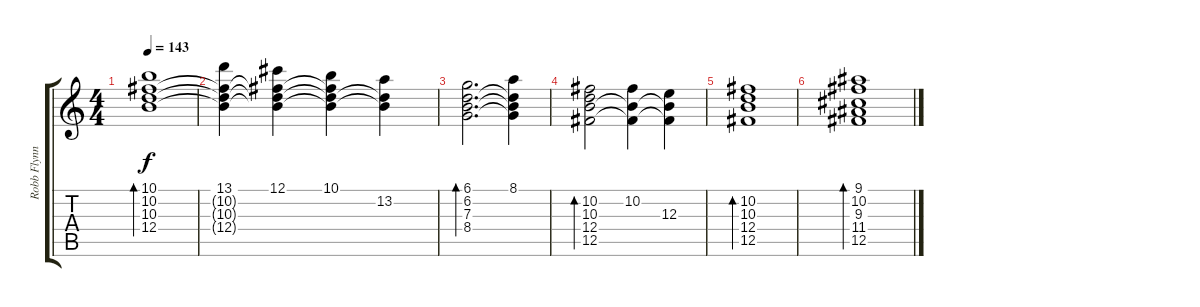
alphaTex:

\track ("Robb Flynn (Clean)" "Robb Flynn") {instrument electricguitarclean}
\staff {score tabs}
\tuning (Db4 Ab3 E3 B2 Gb2 B1) {hide}
\ts (4 4)
\tempo 143
\clef g2
\ks c
(10.1 10.2 10.3 12.4).1{bd 60 dy f} |
(13.1 10.2{t} 10.3{t} 12.4{t}).4 (12.1 10.2{t} 10.3{t} 12.4{t}).4 (10.1 10.2{t} 10.3{t} 12.4{t}).4 (13.2 10.3{t} 12.4{t}).4 |
(6.1 6.2 7.3 8.4).2{d bd 60} (8.1 6.2{t} 7.3{t} 8.4{t}).4 |
(10.2 10.3 12.4 12.5).2{bd 60} (10.2 12.4{t} 12.5{t}).4 (12.3 12.4{t} 12.5{t}).4 |
(10.2 10.3 12.4 12.5).1{bd 60} |
(9.1 10.2 9.3 11.4 12.5).1{bd 60}
